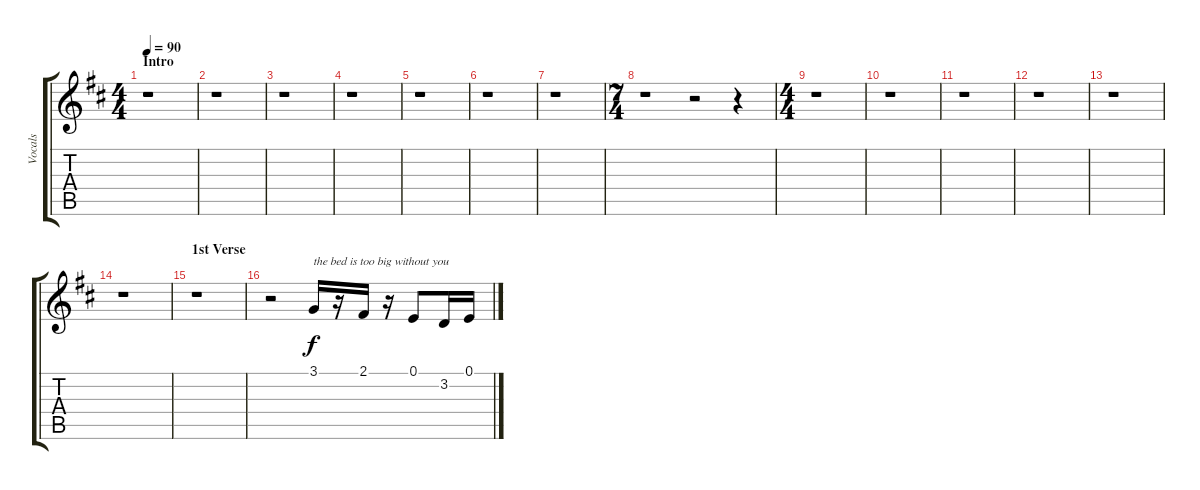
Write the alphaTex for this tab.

\track ("Vocals" "Vocals") {instrument lead1square}
\staff {score tabs}
\tuning (E4 B3 G3 D3 A2 E2) {hide}
\ts (4 4)
\section ("" "Intro")
\tempo 90
\clef g2
\ks bminor
r.1{dy f instrument lead1square} |
r.1 |
r.1 |
r.1 |
r.1 |
r.1 |
r.1 |
\ts (7 4)
r.1 r.2 r.4 |
\ts (4 4)
r.1 |
r.1 |
r.1 |
r.1 |
r.1 |
r.1 |
\section ("" "1st Verse")
r.1 |
r.2 3.1.16{txt "the bed is too big without you"} r.16 2.1.16 r.16 0.1.8 3.2.16 0.1.16
